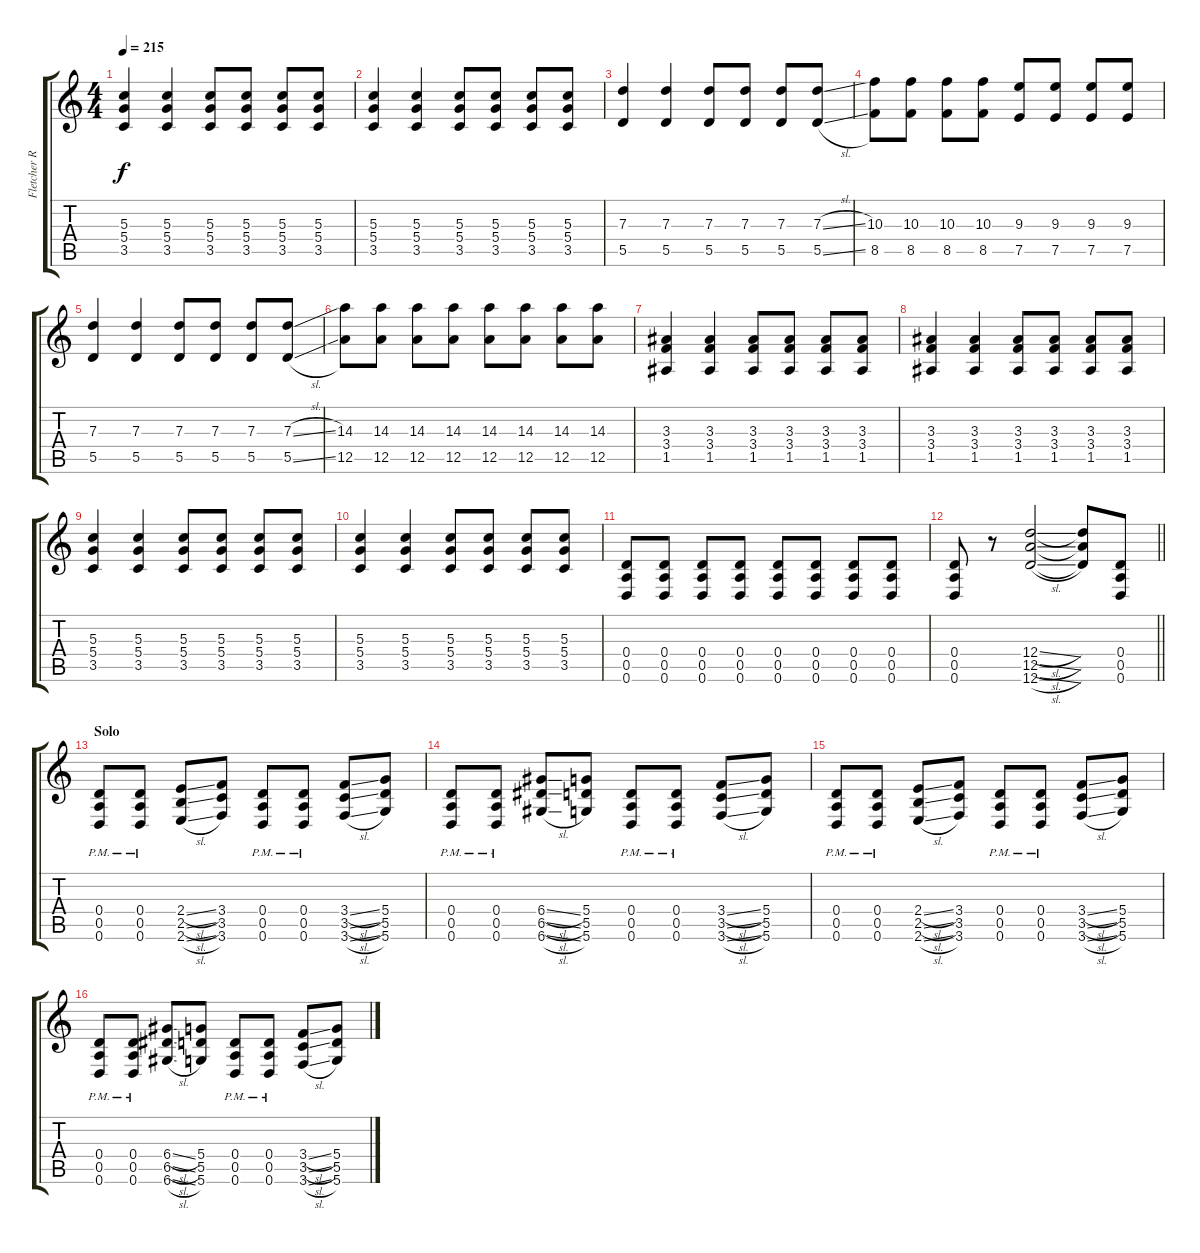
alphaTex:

\track ("Fletcher Rhytm 2" "Fletcher R") {instrument overdrivenguitar}
\staff {score tabs}
\tuning (E4 B3 G3 D3 A2 D2) {hide}
\ts (4 4)
\tempo 215
\clef g2
\ks c
(5.3 5.4 3.5).4{dy f} (5.3 5.4 3.5).4 (5.3 5.4 3.5).8 (5.3 5.4 3.5).8 (5.3 5.4 3.5).8 (5.3 5.4 3.5).8 |
(5.3 5.4 3.5).4 (5.3 5.4 3.5).4 (5.3 5.4 3.5).8 (5.3 5.4 3.5).8 (5.3 5.4 3.5).8 (5.3 5.4 3.5).8 |
(7.3 5.5).4 (7.3 5.5).4 (7.3 5.5).8 (7.3 5.5).8 (7.3 5.5).8 (7.3{sl} 5.5{sl}).8 |
(10.3 8.5).8 (10.3 8.5).8 (10.3 8.5).8 (10.3 8.5).8 (9.3 7.5).8 (9.3 7.5).8 (9.3 7.5).8 (9.3 7.5).8 |
(7.3 5.5).4 (7.3 5.5).4 (7.3 5.5).8 (7.3 5.5).8 (7.3 5.5).8 (7.3{sl} 5.5{sl}).8 |
(14.3 12.5).8 (14.3 12.5).8 (14.3 12.5).8 (14.3 12.5).8 (14.3 12.5).8 (14.3 12.5).8 (14.3 12.5).8 (14.3 12.5).8 |
(3.3 3.4 1.5).4 (3.3 3.4 1.5).4 (3.3 3.4 1.5).8 (3.3 3.4 1.5).8 (3.3 3.4 1.5).8 (3.3 3.4 1.5).8 |
(3.3 3.4 1.5).4 (3.3 3.4 1.5).4 (3.3 3.4 1.5).8 (3.3 3.4 1.5).8 (3.3 3.4 1.5).8 (3.3 3.4 1.5).8 |
(5.3 5.4 3.5).4 (5.3 5.4 3.5).4 (5.3 5.4 3.5).8 (5.3 5.4 3.5).8 (5.3 5.4 3.5).8 (5.3 5.4 3.5).8 |
(5.3 5.4 3.5).4 (5.3 5.4 3.5).4 (5.3 5.4 3.5).8 (5.3 5.4 3.5).8 (5.3 5.4 3.5).8 (5.3 5.4 3.5).8 |
(0.4 0.5 0.6).8 (0.4 0.5 0.6).8 (0.4 0.5 0.6).8 (0.4 0.5 0.6).8 (0.4 0.5 0.6).8 (0.4 0.5 0.6).8 (0.4 0.5 0.6).8 (0.4 0.5 0.6).8 |
\barLineRight lightlight
(0.4 0.5 0.6).8 r.8 (12.4{sl} 12.5{sl} 12.6{sl}).2 (12.4{t} 12.5{t} 12.6{t}).8 (0.4 0.5 0.6).8 |
\section ("" "Solo")
(0.4{pm} 0.5{pm} 0.6{pm}).8 (0.4{pm} 0.5{pm} 0.6{pm}).8 (2.4{sl} 2.5{sl} 2.6{sl}).8 (3.4 3.5 3.6).8 (0.4{pm} 0.5{pm} 0.6{pm}).8 (0.4{pm} 0.5{pm} 0.6{pm}).8 (3.4{sl} 3.5{sl} 3.6{sl}).8 (5.4 5.5 5.6).8 |
(0.4{pm} 0.5{pm} 0.6{pm}).8 (0.4{pm} 0.5{pm} 0.6{pm}).8 (6.4{sl} 6.5{sl} 6.6{sl}).8 (5.4 5.5 5.6).8 (0.4{pm} 0.5{pm} 0.6{pm}).8 (0.4{pm} 0.5{pm} 0.6{pm}).8 (3.4{sl} 3.5{sl} 3.6{sl}).8 (5.4 5.5 5.6).8 |
(0.4{pm} 0.5{pm} 0.6{pm}).8 (0.4{pm} 0.5{pm} 0.6{pm}).8 (2.4{sl} 2.5{sl} 2.6{sl}).8 (3.4 3.5 3.6).8 (0.4{pm} 0.5{pm} 0.6{pm}).8 (0.4{pm} 0.5{pm} 0.6{pm}).8 (3.4{sl} 3.5{sl} 3.6{sl}).8 (5.4 5.5 5.6).8 |
(0.4{pm} 0.5{pm} 0.6{pm}).8 (0.4{pm} 0.5{pm} 0.6{pm}).8 (6.4{sl} 6.5{sl} 6.6{sl}).8 (5.4 5.5 5.6).8 (0.4{pm} 0.5{pm} 0.6{pm}).8 (0.4{pm} 0.5{pm} 0.6{pm}).8 (3.4{sl} 3.5{sl} 3.6{sl}).8 (5.4 5.5 5.6).8
